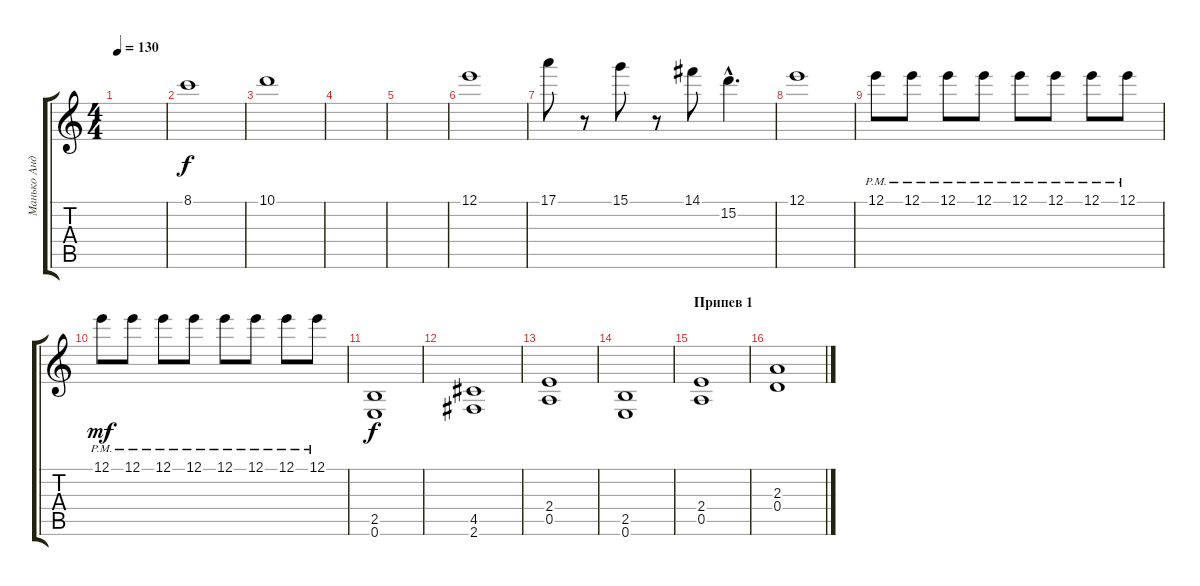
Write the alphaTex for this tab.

\track ("Манько Андрей" "Манько Анд") {instrument distortionguitar}
\staff {score tabs}
\tuning (E4 B3 G3 D3 A2 E2) {hide}
\ts (4 4)
\tempo 130
\clef g2
\ks c
|
8.1.1 |
10.1.1 |
|
|
12.1.1 |
17.1.8 r.8 15.1.8 r.8 14.1.8 15.2{hac}.4{d} |
12.1.1 |
12.1{pm}.8 12.1{pm}.8 12.1{pm}.8 12.1{pm}.8 12.1{pm}.8 12.1{pm}.8 12.1{pm}.8 12.1{pm}.8 |
12.1{pm}.8{dy mf} 12.1{pm}.8 12.1{pm}.8 12.1{pm}.8 12.1{pm}.8 12.1{pm}.8 12.1{pm}.8 12.1{pm}.8 |
(2.5 0.6).1{dy f} |
(4.5 2.6).1 |
(2.4 0.5).1 |
(2.5 0.6).1 |
\section ("" "Припев 1")
(2.4 0.5).1 |
(2.3 0.4).1
